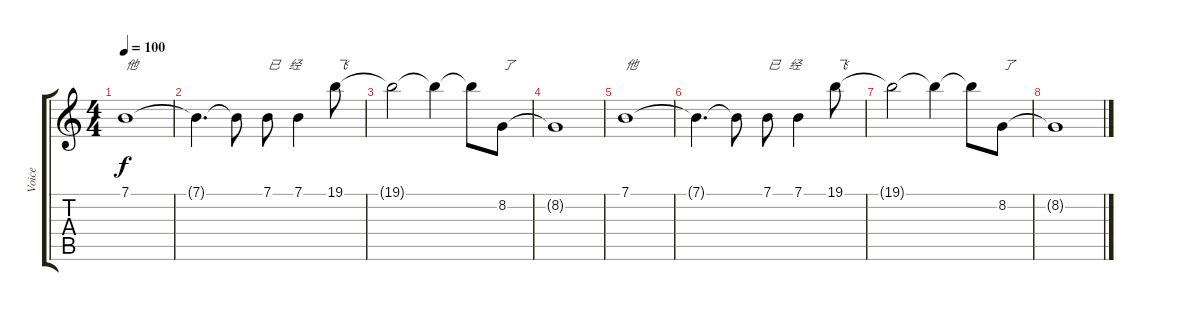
\track ("Voice" "Voice") {instrument sopranosax}
\staff {score tabs}
\tuning (E4 B3 G3 D3 A2 E2) {hide}
\ts (4 4)
\tempo 100
\clef g2
\ks c
7.1.1{txt "他" dy f} |
7.1{t}.4{d} 7.1{t}.8 7.1.8{txt "已   经"} 7.1.4 19.1.8{txt "飞"} |
19.1{t}.2 19.1{t}.4 19.1{t}.8 8.2.8{txt "了"} |
8.2{t}.1 |
7.1.1{txt "他"} |
7.1{t}.4{d} 7.1{t}.8 7.1.8{txt "已   经"} 7.1.4 19.1.8{txt "飞"} |
19.1{t}.2 19.1{t}.4 19.1{t}.8 8.2.8{txt "了"} |
8.2{t}.1
